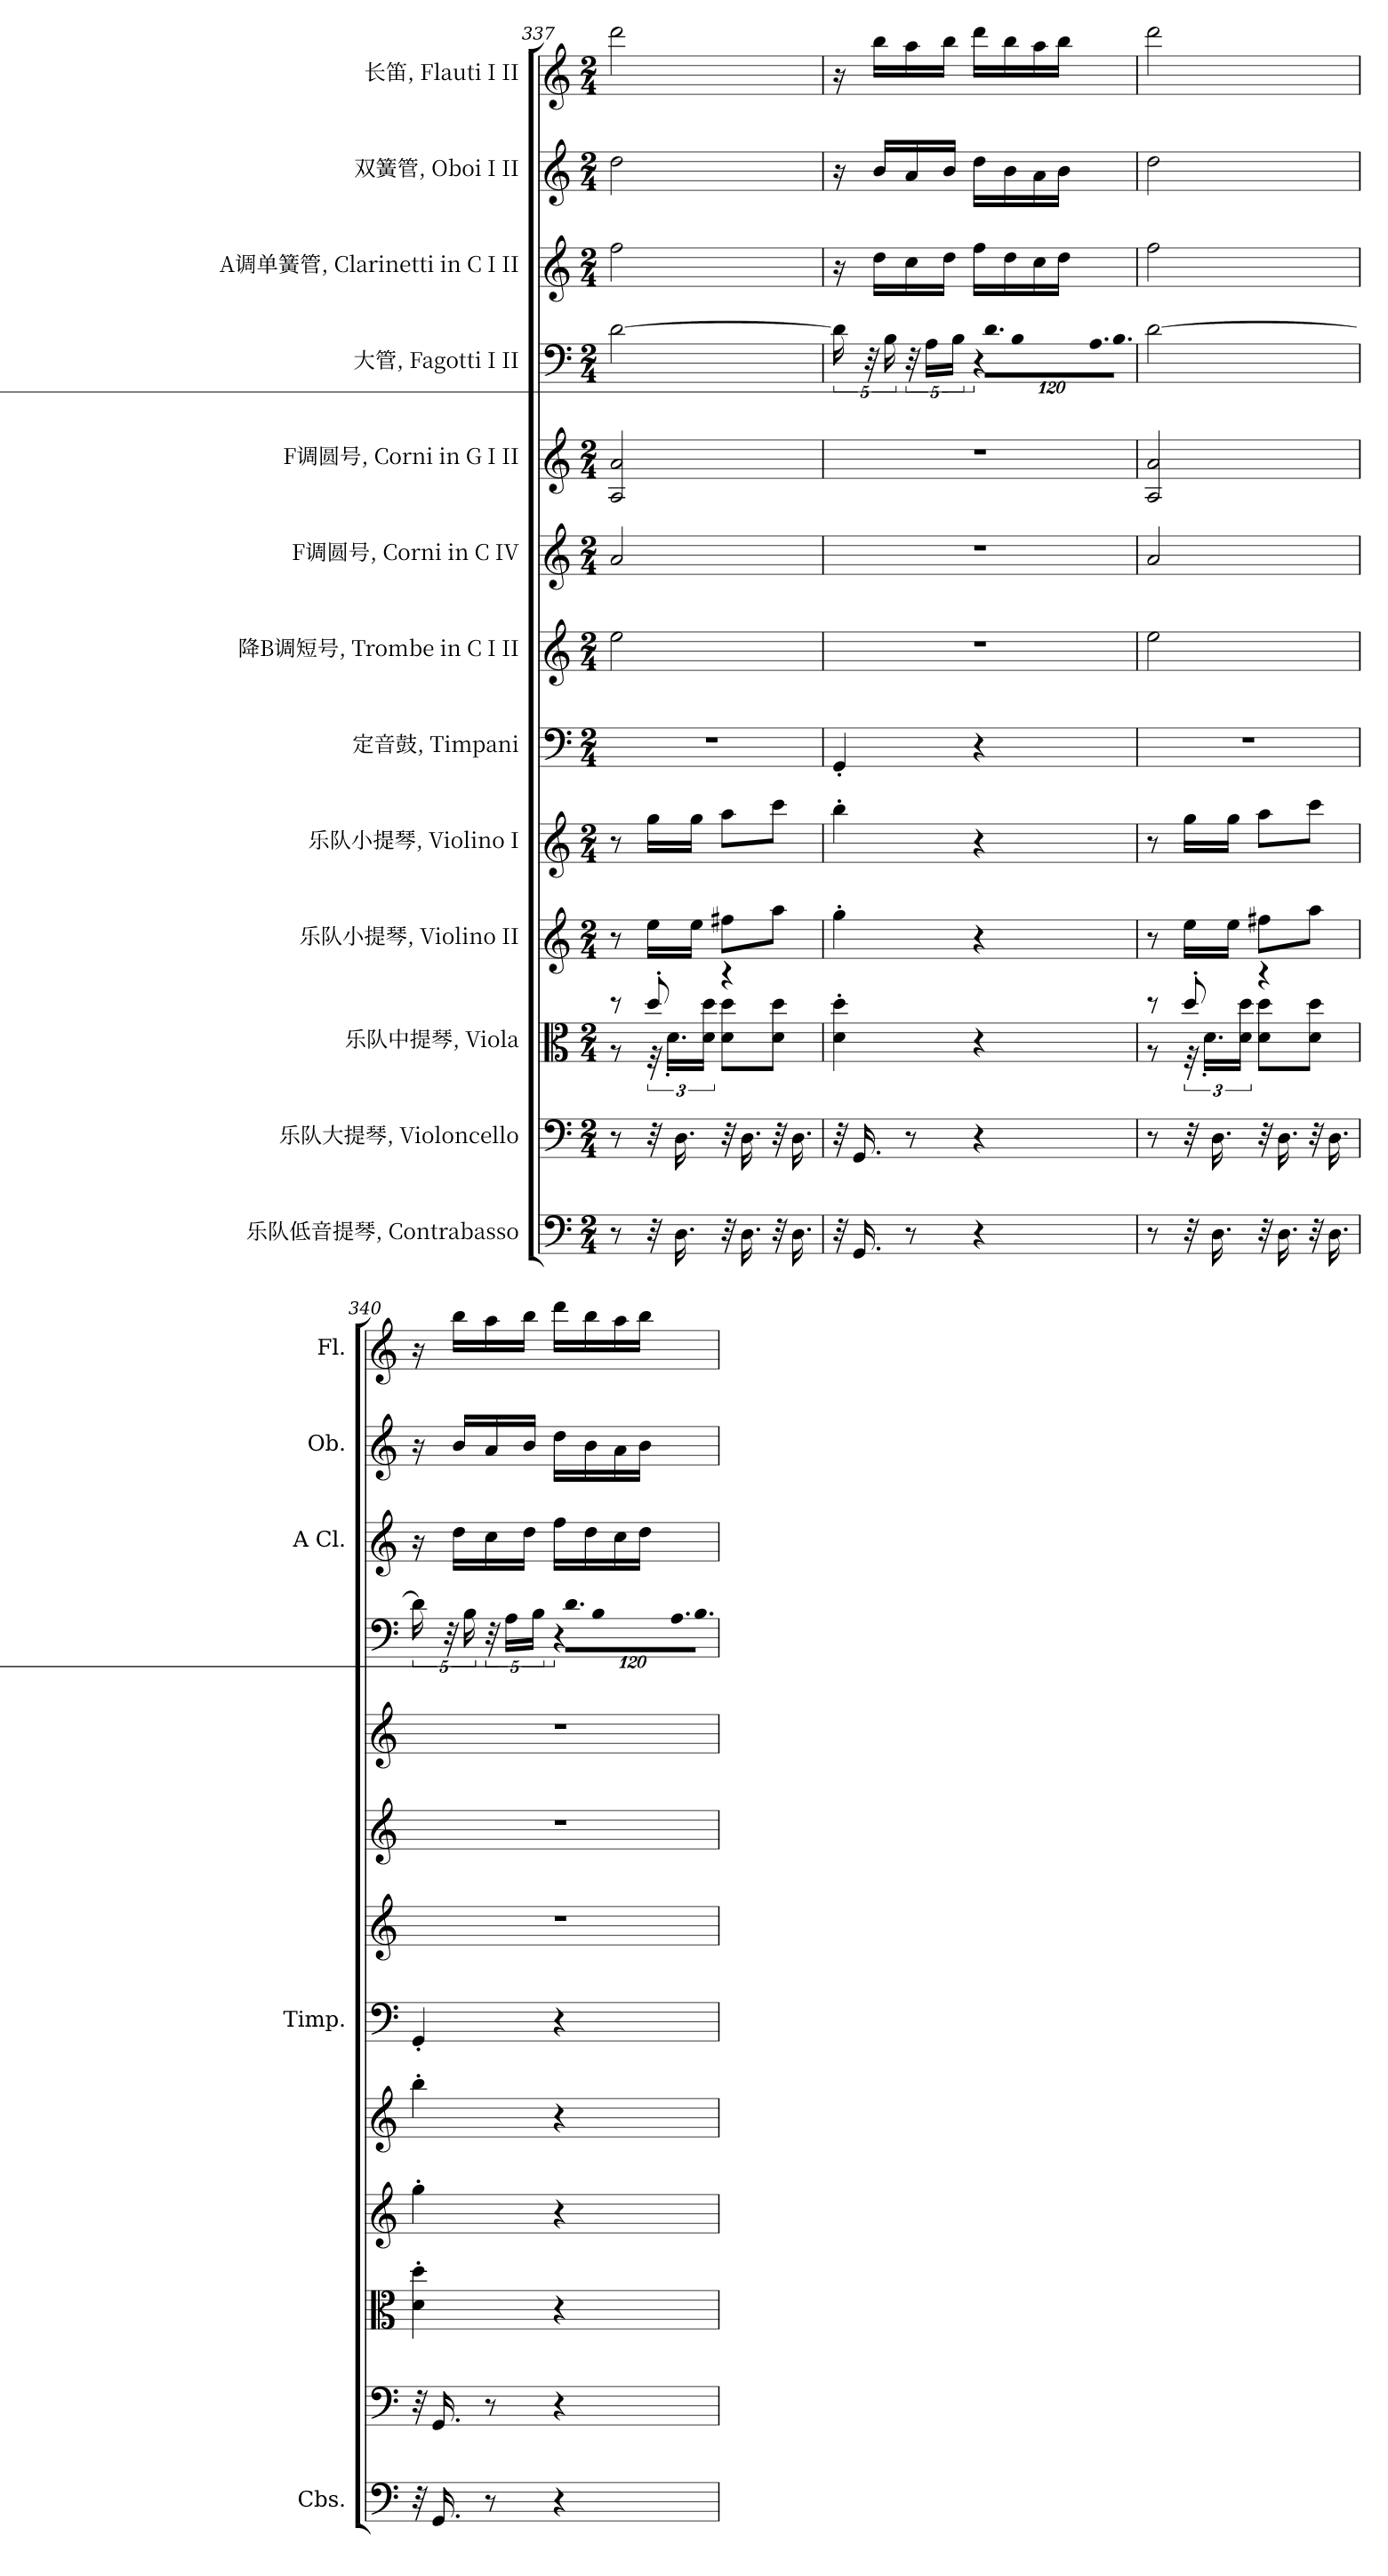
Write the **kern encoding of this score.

**kern	**kern	**kern	**kern	**kern	**kern	**kern	**kern	**kern	**kern	**kern	**kern	**kern
*part13	*part12	*part11	*part10	*part9	*part8	*part7	*part6	*part5	*part4	*part3	*part2	*part1
*staff13	*staff12	*staff11	*staff10	*staff9	*staff8	*staff7	*staff6	*staff5	*staff4	*staff3	*staff2	*staff1
*I"乐队低音提琴, Contrabasso	*I"乐队大提琴, Violoncello	*I"乐队中提琴, Viola	*I"乐队小提琴, Violino II	*I"乐队小提琴, Violino I	*I"定音鼓, Timpani	*I"降B调短号, Trombe in C I II	*I"F调圆号, Corni in C IV	*I"F调圆号, Corni in G I II	*I"大管, Fagotti I II	*I"A调单簧管, Clarinetti in C I II	*I"双簧管, Oboi I II	*I"长笛, Flauti I II
*I'Cbs.	*	*	*	*	*I'Timp.	*	*	*	*	*I'A Cl.	*I'Ob.	*I'Fl.
*clefF4	*clefF4	*clefC3	*clefG2	*clefG2	*clefF4	*clefG2	*clefG2	*clefG2	*clefF4	*clefG2	*clefG2	*clefG2
*ITrd7c12	*	*	*	*	*	*ITrd1c2	*ITrd4c7	*ITrd4c7	*	*ITrd2c3	*	*
*k[]	*k[]	*k[]	*k[]	*k[]	*k[]	*k[b-e-]	*k[b-]	*k[b-]	*k[]	*k[f#c#g#]	*k[]	*k[]
*M2/4	*M2/4	*M2/4	*M2/4	*M2/4	*M2/4	*M2/4	*M2/4	*M2/4	*M2/4	*M2/4	*M2/4	*M2/4
*MM128	*MM128	*MM128	*MM128	*MM128	*MM128	*MM128	*MM128	*MM128	*MM128	*MM128	*MM128	*MM128
=337	=337	=337	=337	=337	=337	=337	=337	=337	=337	=337	=337	=337
*	*	*^	*	*	*	*	*	*	*	*	*	*
8r	8r	8r	8r	8r	8r	2r	2dd\	2d/	2D/ 2d/	[2d\	2dd\	2dd\	2ddd\
32r	32r	8dd'/	48r	16ee\LL	16gg\LL	.	.	.	.	.	.	.	.
.	.	.	24.d'\LL	.	.	.	.	.	.	.	.	.	.
16.DD\	16.D\	.	.	.	.	.	.	.	.	.	.	.	.
.	.	.	.	16ee\JJ	16gg\JJ	.	.	.	.	.	.	.	.
.	.	.	24d\ 24dd\JJ	.	.	.	.	.	.	.	.	.	.
32r	32r	4r	8d\ 8dd\L	8ff#X\L	8aa\L	.	.	.	.	.	.	.	.
16.DD\	16.D\	.	.	.	.	.	.	.	.	.	.	.	.
32r	32r	.	8d\ 8dd\J	8aa\J	8ccc\J	.	.	.	.	.	.	.	.
16.DD\	16.D\	.	.	.	.	.	.	.	.	.	.	.	.
*	*	*v	*v	*	*	*	*	*	*	*	*	*	*
!!LO:PB:g=z
=338	=338	=338	=338	=338	=338	=338	=338	=338	=338	=338	=338	=338
*	*	*	*	*	*	*	*	*	*	*	*	*MM128
32r	32r	4d\' 4dd\'	4gg'\	4bb'\	4GG'/	2r	2r	2r	20d\]	16r	16r	16r
16.GGG/	16.GG/	.	.	.	.	.	.	.	.	.	.	.
.	.	.	.	.	.	.	.	.	40r	.	.	.
.	.	.	.	.	.	.	.	.	.	16b\LL	16b/LL	16bb\LL
.	.	.	.	.	.	.	.	.	20B\	.	.	.
8r	8r	.	.	.	.	.	.	.	40r	16a\	16a/	16aa\
.	.	.	.	.	.	.	.	.	20A\LL	.	.	.
.	.	.	.	.	.	.	.	.	.	16b\JJ	16b/JJ	16bb\JJ
.	.	.	.	.	.	.	.	.	20B\JJ	.	.	.
*	*	*	*	*	*	*	*	*	*	*	*	*MM134
!	!	!	!	!	!	!	!	!	!LO:N:vis=64	!	!	!
4r	4r	4r	4r	4r	4r	.	.	.	960%17r	16dd\LL	16dd\LL	16ddd\LL
!	!	!	!	!	!	!	!	!	!LO:N:vis=32.	!	!	!
.	.	.	.	.	.	.	.	.	1920%103d\KLL	.	.	.
.	.	.	.	.	.	.	.	.	.	16b\	16b\	16bb\
!	!	!	!	!	!	!	!	!	!LO:N:vis=16	!	!	!
.	.	.	.	.	.	.	.	.	1920%137B\	.	.	.
.	.	.	.	.	.	.	.	.	.	16a\	16a\	16aa\
!	!	!	!	!	!	!	!	!	!LO:N:vis=32.	!	!	!
.	.	.	.	.	.	.	.	.	1920%103A\L	.	.	.
.	.	.	.	.	.	.	.	.	.	16b\JJ	16b\JJ	16bb\JJ
!	!	!	!	!	!	!	!	!	!LO:N:vis=32.	!	!	!
.	.	.	.	.	.	.	.	.	1920%103B\JJJ	.	.	.
=339	=339	=339	=339	=339	=339	=339	=339	=339	=339	=339	=339	=339
*	*	*	*	*	*	*	*	*	*	*	*	*MM128
*	*	*^	*	*	*	*	*	*	*	*	*	*
8r	8r	8r	8r	8r	8r	2r	2dd\	2d/	2D/ 2d/	[2d\	2dd\	2dd\	2ddd\
32r	32r	8dd'/	48r	16ee\LL	16gg\LL	.	.	.	.	.	.	.	.
.	.	.	24.d'\LL	.	.	.	.	.	.	.	.	.	.
16.DD\	16.D\	.	.	.	.	.	.	.	.	.	.	.	.
.	.	.	.	16ee\JJ	16gg\JJ	.	.	.	.	.	.	.	.
.	.	.	24d\ 24dd\JJ	.	.	.	.	.	.	.	.	.	.
32r	32r	4r	8d\ 8dd\L	8ff#X\L	8aa\L	.	.	.	.	.	.	.	.
16.DD\	16.D\	.	.	.	.	.	.	.	.	.	.	.	.
32r	32r	.	8d\ 8dd\J	8aa\J	8ccc\J	.	.	.	.	.	.	.	.
16.DD\	16.D\	.	.	.	.	.	.	.	.	.	.	.	.
*	*	*v	*v	*	*	*	*	*	*	*	*	*	*
=340	=340	=340	=340	=340	=340	=340	=340	=340	=340	=340	=340	=340
*	*	*	*	*	*	*	*	*	*	*	*	*MM128
32r	32r	4d\' 4dd\'	4gg'\	4bb'\	4GG'/	2r	2r	2r	20d\]	16r	16r	16r
16.GGG/	16.GG/	.	.	.	.	.	.	.	.	.	.	.
.	.	.	.	.	.	.	.	.	40r	.	.	.
.	.	.	.	.	.	.	.	.	.	16b\LL	16b/LL	16bb\LL
.	.	.	.	.	.	.	.	.	20B\	.	.	.
8r	8r	.	.	.	.	.	.	.	40r	16a\	16a/	16aa\
.	.	.	.	.	.	.	.	.	20A\LL	.	.	.
.	.	.	.	.	.	.	.	.	.	16b\JJ	16b/JJ	16bb\JJ
.	.	.	.	.	.	.	.	.	20B\JJ	.	.	.
*	*	*	*	*	*	*	*	*	*	*	*	*MM134
!	!	!	!	!	!	!	!	!	!LO:N:vis=64	!	!	!
4r	4r	4r	4r	4r	4r	.	.	.	960%17r	16dd\LL	16dd\LL	16ddd\LL
!	!	!	!	!	!	!	!	!	!LO:N:vis=32.	!	!	!
.	.	.	.	.	.	.	.	.	1920%103d\KLL	.	.	.
.	.	.	.	.	.	.	.	.	.	16b\	16b\	16bb\
!	!	!	!	!	!	!	!	!	!LO:N:vis=16	!	!	!
.	.	.	.	.	.	.	.	.	1920%137B\	.	.	.
.	.	.	.	.	.	.	.	.	.	16a\	16a\	16aa\
!	!	!	!	!	!	!	!	!	!LO:N:vis=32.	!	!	!
.	.	.	.	.	.	.	.	.	1920%103A\L	.	.	.
.	.	.	.	.	.	.	.	.	.	16b\JJ	16b\JJ	16bb\JJ
!	!	!	!	!	!	!	!	!	!LO:N:vis=32.	!	!	!
.	.	.	.	.	.	.	.	.	1920%103B\JJJ	.	.	.
=	=	=	=	=	=	=	=	=	=	=	=	=
*-	*-	*-	*-	*-	*-	*-	*-	*-	*-	*-	*-	*-
